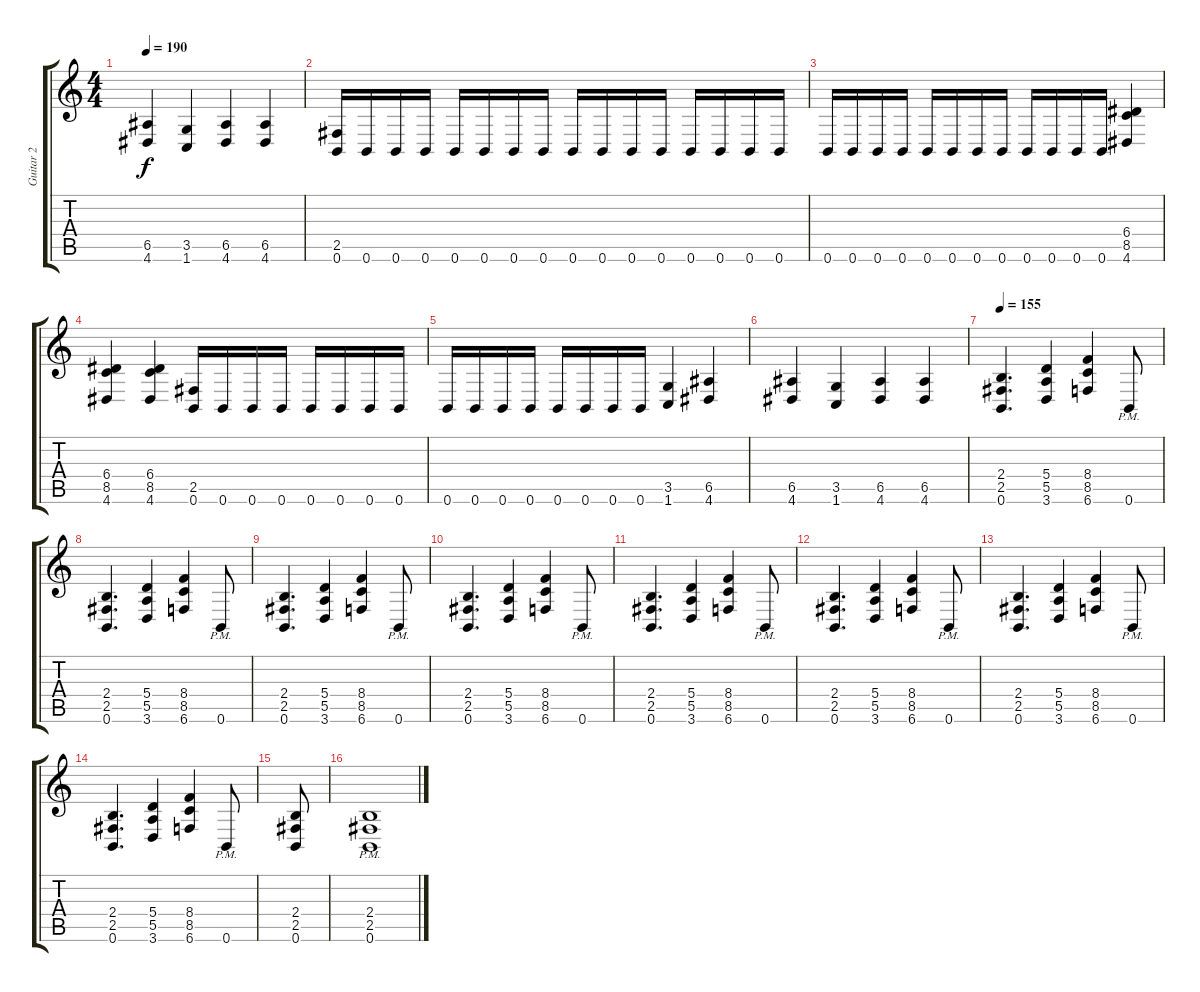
\track ("Guitar 2" "Guitar 2") {instrument distortionguitar}
\staff {score tabs}
\tuning (B3 Gb3 D3 A2 E2 B1) {hide}
\ts (4 4)
\tempo 190
\clef g2
\ks c
(6.5 4.6).4{dy f} (3.5 1.6).4 (6.5 4.6).4 (6.5 4.6).4 |
(2.5 0.6).16 0.6.16 0.6.16 0.6.16 0.6.16 0.6.16 0.6.16 0.6.16 0.6.16 0.6.16 0.6.16 0.6.16 0.6.16 0.6.16 0.6.16 0.6.16 |
0.6.16 0.6.16 0.6.16 0.6.16 0.6.16 0.6.16 0.6.16 0.6.16 0.6.16 0.6.16 0.6.16 0.6.16 (6.4 8.5 4.6).4 |
(6.4 8.5 4.6).4 (6.4 8.5 4.6).4 (2.5 0.6).16 0.6.16 0.6.16 0.6.16 0.6.16 0.6.16 0.6.16 0.6.16 |
0.6.16 0.6.16 0.6.16 0.6.16 0.6.16 0.6.16 0.6.16 0.6.16 (3.5 1.6).4 (6.5 4.6).4 |
(6.5 4.6).4 (3.5 1.6).4 (6.5 4.6).4 (6.5 4.6).4 |
\tempo 155
(2.4 2.5 0.6).4{d} (5.4 5.5 3.6).4 (8.4 8.5 6.6).4 0.6{pm}.8 |
(2.4 2.5 0.6).4{d} (5.4 5.5 3.6).4 (8.4 8.5 6.6).4 0.6{pm}.8 |
(2.4 2.5 0.6).4{d} (5.4 5.5 3.6).4 (8.4 8.5 6.6).4 0.6{pm}.8 |
(2.4 2.5 0.6).4{d} (5.4 5.5 3.6).4 (8.4 8.5 6.6).4 0.6{pm}.8 |
(2.4 2.5 0.6).4{d} (5.4 5.5 3.6).4 (8.4 8.5 6.6).4 0.6{pm}.8 |
(2.4 2.5 0.6).4{d} (5.4 5.5 3.6).4 (8.4 8.5 6.6).4 0.6{pm}.8 |
(2.4 2.5 0.6).4{d} (5.4 5.5 3.6).4 (8.4 8.5 6.6).4 0.6{pm}.8 |
(2.4 2.5 0.6).4{d} (5.4 5.5 3.6).4 (8.4 8.5 6.6).4 0.6{pm}.8 |
(2.4 2.5 0.6).8 |
(2.4{pm} 2.5{pm} 0.6{pm}).1
